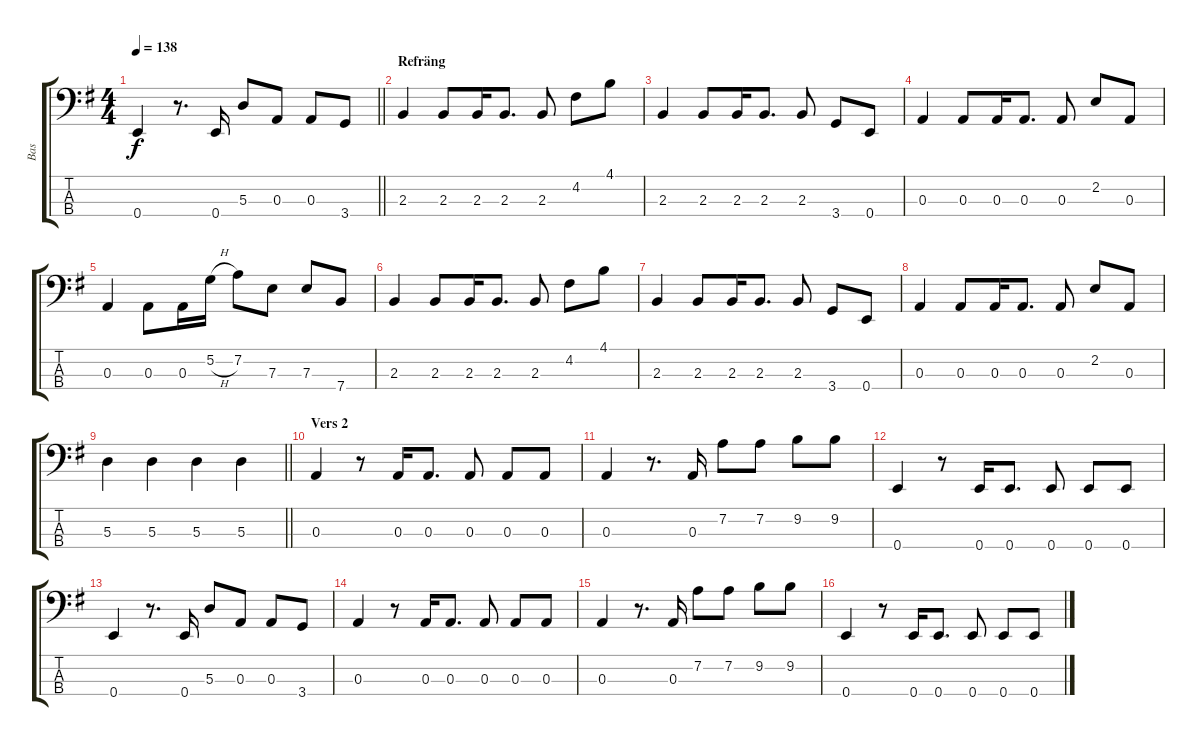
\track ("Bas" "Bas") {instrument electricbassfinger}
\staff {score tabs}
\tuning (G2 D2 A1 E1) {hide}
\ts (4 4)
\tempo 138
\clef f4
\barLineRight lightlight
\ks g
0.4.4{dy f} r.8{d} 0.4.16 5.3.8 0.3.8 0.3.8 3.4.8 |
\section ("" "Refräng")
2.3.4 2.3.8 2.3.16 2.3.8{d} 2.3.8 4.2.8 4.1.8 |
2.3.4 2.3.8 2.3.16 2.3.8{d} 2.3.8 3.4.8 0.4.8 |
0.3.4 0.3.8 0.3.16 0.3.8{d} 0.3.8 2.2.8 0.3.8 |
0.3.4 0.3.8 0.3.16 5.2{h}.16 7.2.8 7.3.8 7.3.8 7.4.8 |
2.3.4 2.3.8 2.3.16 2.3.8{d} 2.3.8 4.2.8 4.1.8 |
2.3.4 2.3.8 2.3.16 2.3.8{d} 2.3.8 3.4.8 0.4.8 |
0.3.4 0.3.8 0.3.16 0.3.8{d} 0.3.8 2.2.8 0.3.8 |
\barLineRight lightlight
5.3.4 5.3.4 5.3.4 5.3.4 |
\section ("" "Vers 2")
0.3.4 r.8 0.3.16 0.3.8{d} 0.3.8 0.3.8 0.3.8 |
0.3.4 r.8{d} 0.3.16 7.2.8 7.2.8 9.2.8 9.2.8 |
0.4.4 r.8 0.4.16 0.4.8{d} 0.4.8 0.4.8 0.4.8 |
0.4.4 r.8{d} 0.4.16 5.3.8 0.3.8 0.3.8 3.4.8 |
0.3.4 r.8 0.3.16 0.3.8{d} 0.3.8 0.3.8 0.3.8 |
0.3.4 r.8{d} 0.3.16 7.2.8 7.2.8 9.2.8 9.2.8 |
0.4.4 r.8 0.4.16 0.4.8{d} 0.4.8 0.4.8 0.4.8
